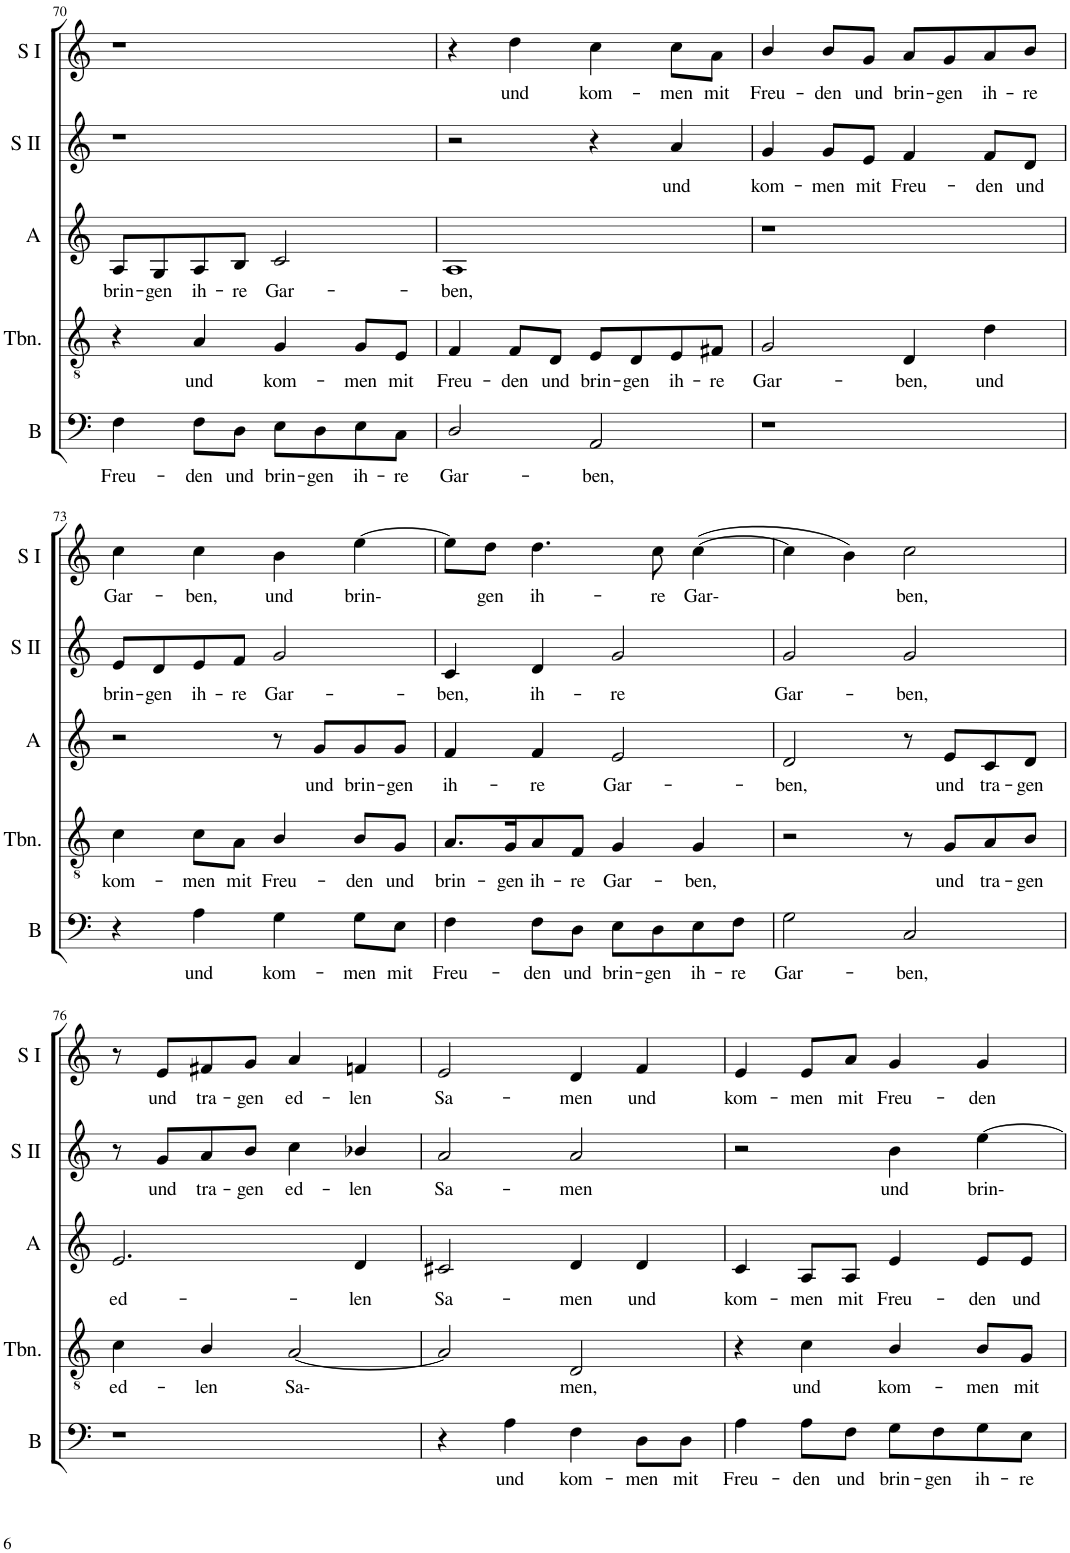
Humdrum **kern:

**kern	**text	**kern	**text	**kern	**text	**kern	**text	**kern	**text
*part5	*part5	*part4	*part4	*part3	*part3	*part2	*part2	*part1	*part1
*staff5	*staff5	*staff4	*staff4	*staff3	*staff3	*staff2	*staff2	*staff1	*staff1
*I"Bass	*	*I"Trombone	*	*I"Alto	*	*I"Soprano II	*	*I"Soprano I	*
*I'B	*	*I'Tbn.	*	*I'A	*	*I'S II	*	*I'S I	*
!!LO:PB:g=z
*clefF4	*	*clefGv2	*	*clefG2	*	*clefG2	*	*clefG2	*
*k[]	*	*k[]	*	*k[]	*	*k[]	*	*k[]	*
*M2/2	*	*M2/2	*	*M2/2	*	*M2/2	*	*M2/2	*
*met(c|)	*	*met(c|)	*	*met(c|)	*	*met(c|)	*	*met(c|)	*
=70	=70	=70	=70	=70	=70	=70	=70	=70	=70
!	!LO:LY:b	!	!	!	!LO:LY:b	!	!	!	!
4F\	Freu-	4r	.	8A/L	brin-	1r	.	1r	.
!	!	!	!	!	!LO:LY:b	!	!	!	!
.	.	.	.	8G/	-gen	.	.	.	.
!	!LO:LY:b	!	!LO:LY:b	!	!LO:LY:b	!	!	!	!
8F\L	-den	4A/	und	8A/	ih-	.	.	.	.
!	!LO:LY:b	!	!	!	!LO:LY:b	!	!	!	!
8D\J	und	.	.	8B/J	-re	.	.	.	.
!	!LO:LY:b	!	!LO:LY:b	!	!LO:LY:b	!	!	!	!
8E\L	brin-	4G/	kom-	2c/	Gar-	.	.	.	.
!	!LO:LY:b	!	!	!	!	!	!	!	!
8D\	-gen	.	.	.	.	.	.	.	.
!	!LO:LY:b	!	!LO:LY:b	!	!	!	!	!	!
8E\	ih-	8G/L	-men	.	.	.	.	.	.
!	!LO:LY:b	!	!LO:LY:b	!	!	!	!	!	!
8C\J	-re	8E/J	mit	.	.	.	.	.	.
=71	=71	=71	=71	=71	=71	=71	=71	=71	=71
!	!LO:LY:b	!	!LO:LY:b	!	!LO:LY:b	!	!	!	!
2D/	Gar-	4F/	Freu-	1A	-ben,	2r	.	4r	.
!	!	!	!LO:LY:b	!	!	!	!	!	!LO:LY:b
.	.	8F/L	-den	.	.	.	.	4dd\	und
!	!	!	!LO:LY:b	!	!	!	!	!	!
.	.	8D/J	und	.	.	.	.	.	.
!	!LO:LY:b	!	!LO:LY:b	!	!	!	!	!	!LO:LY:b
2AA/	-ben,	8E/L	brin-	.	.	4r	.	4cc\	kom-
!	!	!	!LO:LY:b	!	!	!	!	!	!
.	.	8D/	-gen	.	.	.	.	.	.
!	!	!	!LO:LY:b	!	!	!	!LO:LY:b	!	!LO:LY:b
.	.	8E/	ih-	.	.	4a/	und	8cc\L	-men
!	!	!	!LO:LY:b	!	!	!	!	!	!LO:LY:b
.	.	8F#X/J	-re	.	.	.	.	8a\J	mit
=72	=72	=72	=72	=72	=72	=72	=72	=72	=72
!	!	!	!LO:LY:b	!	!	!	!LO:LY:b	!	!LO:LY:b
1r	.	2G/	Gar-	1r	.	4g/	kom-	4b/	Freu-
!	!	!	!	!	!	!	!LO:LY:b	!	!LO:LY:b
.	.	.	.	.	.	8g/L	-men	8b/L	-den
!	!	!	!	!	!	!	!LO:LY:b	!	!LO:LY:b
.	.	.	.	.	.	8e/J	mit	8g/J	und
!	!	!	!LO:LY:b	!	!	!	!LO:LY:b	!	!LO:LY:b
.	.	4D/	-ben,	.	.	4f/	Freu-	8a/L	brin-
!	!	!	!	!	!	!	!	!	!LO:LY:b
.	.	.	.	.	.	.	.	8g/	-gen
!	!	!	!LO:LY:b	!	!	!	!LO:LY:b	!	!LO:LY:b
.	.	4d\	und	.	.	8f/L	-den	8a/	ih-
!	!	!	!	!	!	!	!LO:LY:b	!	!LO:LY:b
.	.	.	.	.	.	8d/J	und	8b/J	-re
!!LO:LB:g=z
=73	=73	=73	=73	=73	=73	=73	=73	=73	=73
!	!	!	!LO:LY:b	!	!	!	!LO:LY:b	!	!LO:LY:b
4r	.	4c\	kom-	2r	.	8e/L	brin-	4cc\	Gar-
!	!	!	!	!	!	!	!LO:LY:b	!	!
.	.	.	.	.	.	8d/	-gen	.	.
!	!LO:LY:b	!	!LO:LY:b	!	!	!	!LO:LY:b	!	!LO:LY:b
4A\	und	8c\L	-men	.	.	8e/	ih-	4cc\	-ben,
!	!	!	!LO:LY:b	!	!	!	!LO:LY:b	!	!
.	.	8A\J	mit	.	.	8f/J	-re	.	.
!	!LO:LY:b	!	!LO:LY:b	!	!	!	!LO:LY:b	!	!LO:LY:b
4G\	kom-	4B/	Freu-	8r	.	2g/	Gar-	4b\	und
!	!	!	!	!	!LO:LY:b	!	!	!	!
.	.	.	.	8g/L	und	.	.	.	.
!	!LO:LY:b	!	!LO:LY:b	!	!LO:LY:b	!	!	!	!LO:LY:b
8G\L	-men	8B/L	-den	8g/	brin-	.	.	[4ee\	brin-
!	!LO:LY:b	!	!LO:LY:b	!	!LO:LY:b	!	!	!	!
8E\J	mit	8G/J	und	8g/J	-gen	.	.	.	.
=74	=74	=74	=74	=74	=74	=74	=74	=74	=74
!	!LO:LY:b	!	!LO:LY:b	!	!LO:LY:b	!	!LO:LY:b	!	!
4F\	Freu-	8.A/L	brin-	4f/	ih-	4c/	-ben,	8ee\L]	.
!	!	!	!	!	!	!	!	!	!LO:LY:b
.	.	.	.	.	.	.	.	8dd\J	gen
!	!	!	!LO:LY:b	!	!	!	!	!	!
.	.	16G/K	-gen	.	.	.	.	.	.
!	!LO:LY:b	!	!LO:LY:b	!	!LO:LY:b	!	!LO:LY:b	!	!LO:LY:b
8F\L	-den	8A/	ih-	4f/	-re	4d/	ih-	4.dd\	ih-
!	!LO:LY:b	!	!LO:LY:b	!	!	!	!	!	!
8D\J	und	8F/J	-re	.	.	.	.	.	.
!	!LO:LY:b	!	!LO:LY:b	!	!LO:LY:b	!	!LO:LY:b	!	!
8E\L	brin-	4G/	Gar-	2e/	Gar-	2g/	-re	.	.
!	!LO:LY:b	!	!	!	!	!	!	!	!LO:LY:b
8D\	-gen	.	.	.	.	.	.	8cc\	-re
!	!LO:LY:b	!	!LO:LY:b	!	!	!	!	!	!LO:LY:b
8E\	ih-	4G/	-ben,	.	.	.	.	(>[4cc\	Gar-
!	!LO:LY:b	!	!	!	!	!	!	!	!
8F\J	-re	.	.	.	.	.	.	.	.
=75	=75	=75	=75	=75	=75	=75	=75	=75	=75
!	!LO:LY:b	!	!	!	!LO:LY:b	!	!LO:LY:b	!	!
2G\	Gar-	2r	.	2d/	-ben,	2g/	Gar-	4cc\]	.
.	.	.	.	.	.	.	.	4b\)	.
!	!LO:LY:b	!	!	!	!	!	!LO:LY:b	!	!LO:LY:b
2C/	-ben,	8r	.	8r	.	2g/	-ben,	2cc\	ben,
!	!	!	!LO:LY:b	!	!LO:LY:b	!	!	!	!
.	.	8G/L	und	8e/L	und	.	.	.	.
!	!	!	!LO:LY:b	!	!LO:LY:b	!	!	!	!
.	.	8A/	tra-	8c/	tra-	.	.	.	.
!	!	!	!LO:LY:b	!	!LO:LY:b	!	!	!	!
.	.	8B/J	-gen	8d/J	-gen	.	.	.	.
!!LO:LB:g=z
=76	=76	=76	=76	=76	=76	=76	=76	=76	=76
!	!	!	!LO:LY:b	!	!LO:LY:b	!	!	!	!
1r	.	4c\	ed-	2.e/	ed-	8r	.	8r	.
!	!	!	!	!	!	!	!LO:LY:b	!	!LO:LY:b
.	.	.	.	.	.	8g/L	und	8e/L	und
!	!	!	!LO:LY:b	!	!	!	!LO:LY:b	!	!LO:LY:b
.	.	4B/	-len	.	.	8a/	tra-	8f#X/	tra-
!	!	!	!	!	!	!	!LO:LY:b	!	!LO:LY:b
.	.	.	.	.	.	8b/J	-gen	8g/J	-gen
!	!	!	!LO:LY:b	!	!	!	!LO:LY:b	!	!LO:LY:b
.	.	[2A/	Sa-	.	.	4cc\	ed-	4a/	ed-
!	!	!	!	!	!LO:LY:b	!	!LO:LY:b	!	!LO:LY:b
.	.	.	.	4d/	-len	4b-X/	-len	4fn/	-len
=77	=77	=77	=77	=77	=77	=77	=77	=77	=77
!	!	!	!	!	!LO:LY:b	!	!LO:LY:b	!	!LO:LY:b
4r	.	2A/]	.	2c#X/	Sa-	2a/	Sa-	2e/	Sa-
!	!LO:LY:b	!	!	!	!	!	!	!	!
4A\	und	.	.	.	.	.	.	.	.
!	!LO:LY:b	!	!LO:LY:b	!	!LO:LY:b	!	!LO:LY:b	!	!LO:LY:b
4F\	kom-	2D/	men,	4d/	-men	2a/	-men	4d/	-men
!	!LO:LY:b	!	!	!	!LO:LY:b	!	!	!	!LO:LY:b
8D\L	-men	.	.	4d/	und	.	.	4f/	und
!	!LO:LY:b	!	!	!	!	!	!	!	!
8D\J	mit	.	.	.	.	.	.	.	.
=78	=78	=78	=78	=78	=78	=78	=78	=78	=78
!	!LO:LY:b	!	!	!	!LO:LY:b	!	!	!	!LO:LY:b
4A\	Freu-	4r	.	4c/	kom-	2r	.	4e/	kom-
!	!LO:LY:b	!	!LO:LY:b	!	!LO:LY:b	!	!	!	!LO:LY:b
8A\L	-den	4c\	und	8A/L	-men	.	.	8e/L	-men
!	!LO:LY:b	!	!	!	!LO:LY:b	!	!	!	!LO:LY:b
8F\J	und	.	.	8A/J	mit	.	.	8a/J	mit
!	!LO:LY:b	!	!LO:LY:b	!	!LO:LY:b	!	!LO:LY:b	!	!LO:LY:b
8G\L	brin-	4B/	kom-	4e/	Freu-	4b\	und	4g/	Freu-
!	!LO:LY:b	!	!	!	!	!	!	!	!
8F\	-gen	.	.	.	.	.	.	.	.
!	!LO:LY:b	!	!LO:LY:b	!	!LO:LY:b	!	!LO:LY:b	!	!LO:LY:b
8G\	ih-	8B/L	-men	8e/L	-den	[4ee\	brin-	4g/	-den
!	!LO:LY:b	!	!LO:LY:b	!	!LO:LY:b	!	!	!	!
8E\J	-re	8G/J	mit	8e/J	und	.	.	.	.
=	=	=	=	=	=	=	=	=	=
*-	*-	*-	*-	*-	*-	*-	*-	*-	*-
